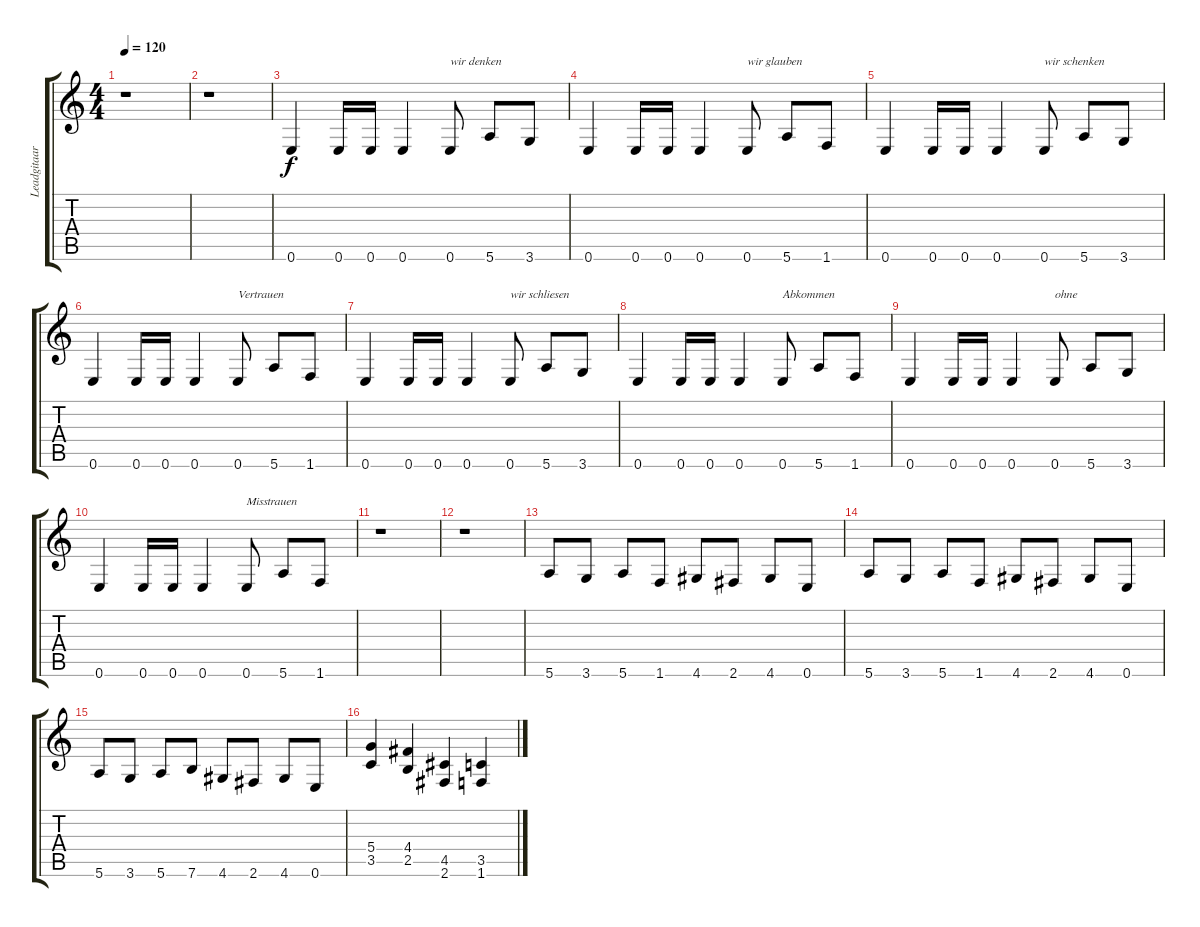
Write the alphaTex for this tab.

\track ("Leadgitaar" "Leadgitaar") {instrument overdrivenguitar}
\staff {score tabs}
\tuning (E4 B3 G3 D3 A2 E2) {hide}
\ts (4 4)
\tempo 120
\clef g2
\ks c
r.1{dy f instrument overdrivenguitar} |
r.1 |
0.6.4 0.6.16 0.6.16 0.6.4 0.6.8{txt "wir denken"} 5.6.8 3.6.8 |
0.6.4 0.6.16 0.6.16 0.6.4 0.6.8{txt "wir glauben"} 5.6.8 1.6.8 |
0.6.4 0.6.16 0.6.16 0.6.4 0.6.8{txt "wir schenken"} 5.6.8 3.6.8 |
0.6.4 0.6.16 0.6.16 0.6.4 0.6.8{txt "Vertrauen"} 5.6.8 1.6.8 |
0.6.4 0.6.16 0.6.16 0.6.4 0.6.8{txt "wir schliesen"} 5.6.8 3.6.8 |
0.6.4 0.6.16 0.6.16 0.6.4 0.6.8{txt "Abkommen"} 5.6.8 1.6.8 |
0.6.4 0.6.16 0.6.16 0.6.4 0.6.8{txt "ohne"} 5.6.8 3.6.8 |
0.6.4 0.6.16 0.6.16 0.6.4 0.6.8{txt "Misstrauen"} 5.6.8 1.6.8 |
r.1 |
r.1 |
5.6.8 3.6.8 5.6.8 1.6.8 4.6.8 2.6.8 4.6.8 0.6.8 |
5.6.8 3.6.8 5.6.8 1.6.8 4.6.8 2.6.8 4.6.8 0.6.8 |
5.6.8 3.6.8 5.6.8 7.6.8 4.6.8 2.6.8 4.6.8 0.6.8 |
(5.4 3.5).4 (4.4 2.5).4 (4.5 2.6).4 (3.5 1.6).4
